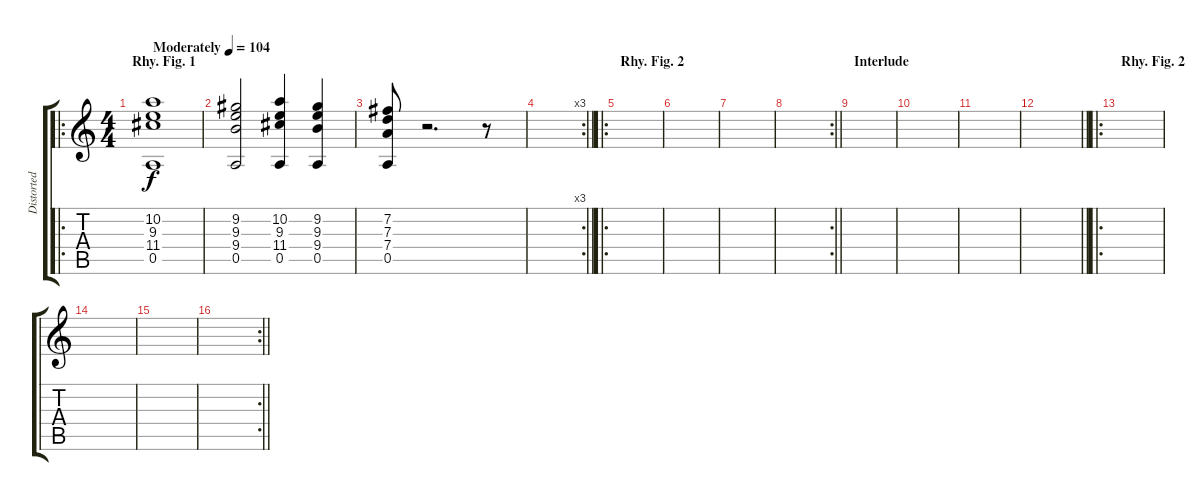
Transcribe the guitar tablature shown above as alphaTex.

\track ("Distorted" "Distorted") {instrument electricguitarclean}
\staff {score tabs}
\tuning (E4 B3 G3 D3 A2 E2) {hide}
\ro
\ts (4 4)
\section ("" "Rhy. Fig. 1")
\tempo (104 "Moderately")
\clef g2
\ks c
(10.2 9.3 11.4 0.5).1{dy f instrument electricguitarclean} |
(9.2 9.3 9.4 0.5).2 (10.2 9.3 11.4 0.5).4 (9.2 9.3 9.4 0.5).4 |
(7.2 7.3 7.4 0.5).8 r.2{d} r.8 |
\rc 3
\barLineRight lightlight
|
\ro
\section ("" "Rhy. Fig. 2")
|
|
|
\rc 2
\barLineRight lightlight
|
\section ("" "Interlude")
|
|
|
\barLineRight lightlight
|
\ro
\section ("" "Rhy. Fig. 2")
|
|
|
\rc 2
\barLineRight lightlight
